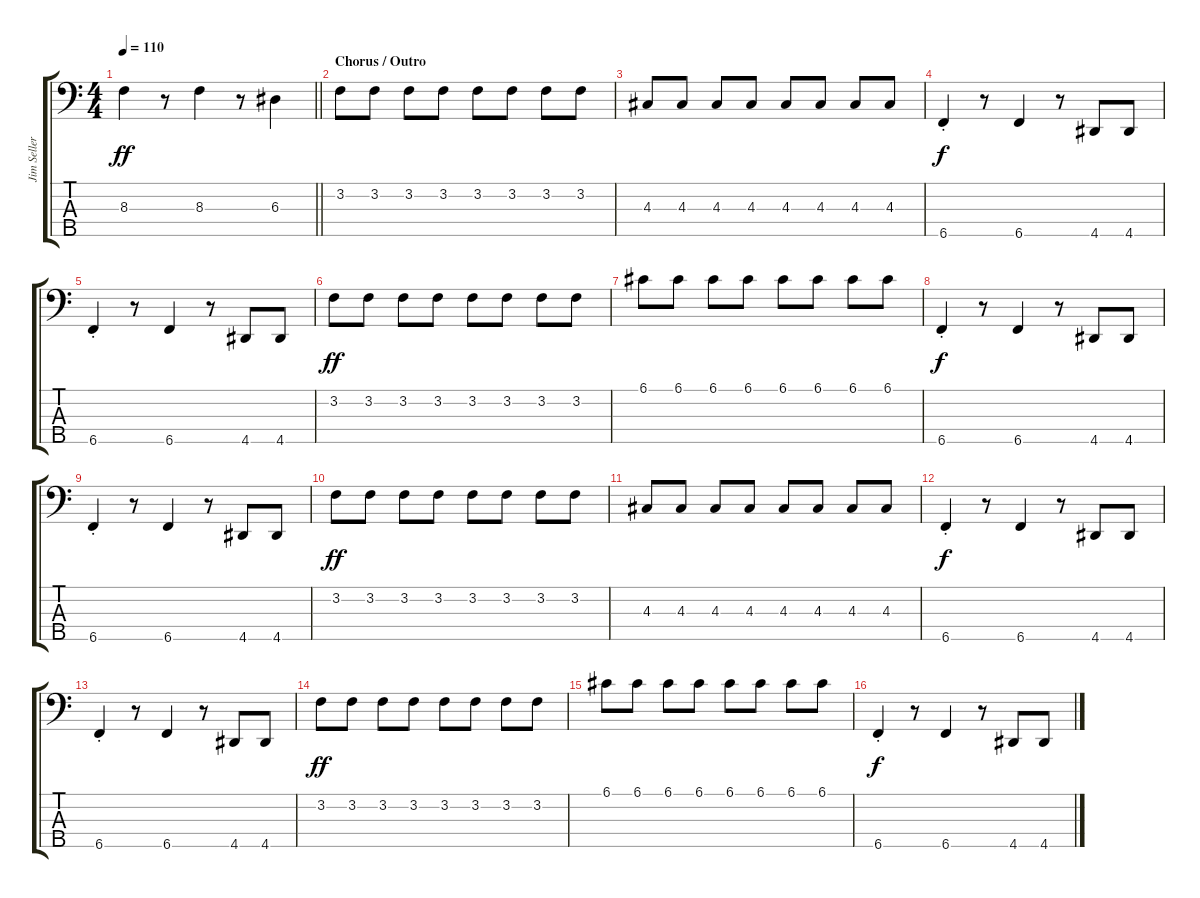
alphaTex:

\track ("Jim Sellers" "Jim Seller") {instrument electricbasspick}
\staff {score tabs}
\tuning (G2 D2 A1 E1 B0) {hide}
\ts (4 4)
\tempo 110
\clef f4
\barLineRight lightlight
\ks c
8.3.4{dy ff} r.8 8.3.4 r.8 6.3.4 |
\section ("" "Chorus / Outro")
3.2.8 3.2.8 3.2.8 3.2.8 3.2.8 3.2.8 3.2.8 3.2.8 |
4.3.8 4.3.8 4.3.8 4.3.8 4.3.8 4.3.8 4.3.8 4.3.8 |
6.5{st}.4{dy f} r.8 6.5.4 r.8 4.5.8 4.5.8 |
6.5{st}.4 r.8 6.5.4 r.8 4.5.8 4.5.8 |
3.2.8{dy ff} 3.2.8 3.2.8 3.2.8 3.2.8 3.2.8 3.2.8 3.2.8 |
6.1.8 6.1.8 6.1.8 6.1.8 6.1.8 6.1.8 6.1.8 6.1.8 |
6.5{st}.4{dy f} r.8 6.5.4 r.8 4.5.8 4.5.8 |
6.5{st}.4 r.8 6.5.4 r.8 4.5.8 4.5.8 |
3.2.8{dy ff} 3.2.8 3.2.8 3.2.8 3.2.8 3.2.8 3.2.8 3.2.8 |
4.3.8 4.3.8 4.3.8 4.3.8 4.3.8 4.3.8 4.3.8 4.3.8 |
6.5{st}.4{dy f} r.8 6.5.4 r.8 4.5.8 4.5.8 |
6.5{st}.4 r.8 6.5.4 r.8 4.5.8 4.5.8 |
3.2.8{dy ff} 3.2.8 3.2.8 3.2.8 3.2.8 3.2.8 3.2.8 3.2.8 |
6.1.8 6.1.8 6.1.8 6.1.8 6.1.8 6.1.8 6.1.8 6.1.8 |
6.5{st}.4{dy f} r.8 6.5.4 r.8 4.5.8 4.5.8
